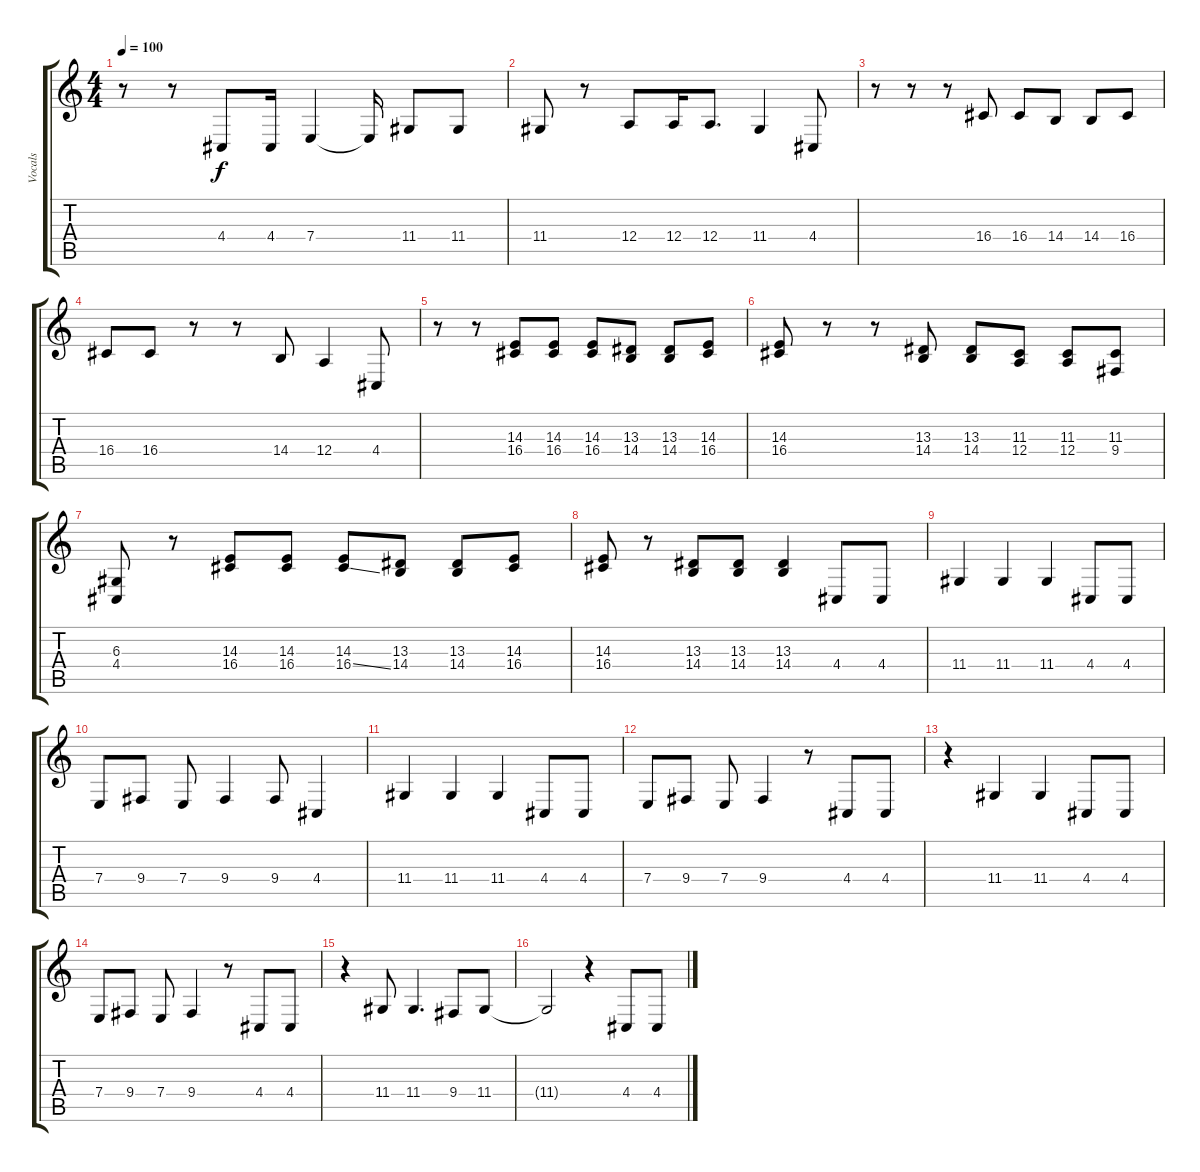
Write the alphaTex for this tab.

\track ("Vocals" "Vocals") {instrument pad3polysynth}
\staff {score tabs}
\tuning (B3 Gb3 D3 A2 E2 B1) {hide}
\ts (4 4)
\tempo 100
\clef g2
\ks c
r.8{dy f} r.8 4.4.8 4.4.16 7.4.4 7.4{t}.16 11.4.8 11.4.8 |
11.4.8 r.8 12.4.8 12.4.16 12.4.8{d} 11.4.4 4.4.8 |
r.8 r.8 r.8 16.4.8 16.4.8 14.4.8 14.4.8 16.4.8 |
16.4.8 16.4.8 r.8 r.8 14.4.8 12.4.4 4.4.8 |
r.8 r.8 (14.3 16.4).8 (14.3 16.4).8 (14.3 16.4).8 (13.3 14.4).8 (13.3 14.4).8 (14.3 16.4).8 |
(14.3 16.4).8 r.8 r.8 (13.3 14.4).8 (13.3 14.4).8 (11.3 12.4).8 (11.3 12.4).8 (11.3 9.4).8 |
(6.3 4.4).8 r.8 (14.3 16.4).8 (14.3 16.4).8 (14.3 16.4{ss}).8 (13.3 14.4).8 (13.3 14.4).8 (14.3 16.4).8 |
(14.3 16.4).8 r.8 (13.3 14.4).8 (13.3 14.4).8 (13.3 14.4).4 4.4.8 4.4.8 |
11.4.4 11.4.4 11.4.4 4.4.8 4.4.8 |
7.4.8 9.4.8 7.4.8 9.4.4 9.4.8 4.4.4 |
11.4.4 11.4.4 11.4.4 4.4.8 4.4.8 |
7.4.8 9.4.8 7.4.8 9.4.4 r.8 4.4.8 4.4.8 |
r.4 11.4.4 11.4.4 4.4.8 4.4.8 |
7.4.8 9.4.8 7.4.8 9.4.4 r.8 4.4.8 4.4.8 |
r.4 11.4.8 11.4.4{d} 9.4.8 11.4.8 |
11.4{t}.2 r.4 4.4.8 4.4.8
